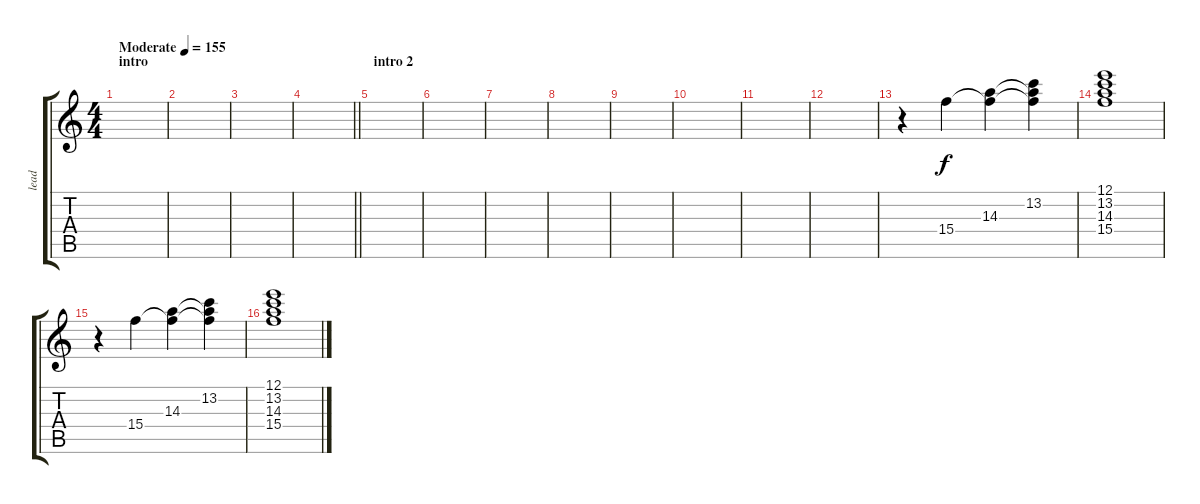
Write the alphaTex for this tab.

\track ("lead" "lead") {instrument distortionguitar}
\staff {score tabs}
\tuning (E4 B3 G3 D3 A2 E2) {hide}
\ts (4 4)
\section ("" "intro")
\tempo (155 "Moderate")
\clef g2
\ks c
|
|
|
\barLineRight lightlight
|
\section ("" "intro 2")
|
|
|
|
|
|
|
|
r.4 15.4.4 (14.3 15.4{t}).4 (13.2 14.3{t} 15.4{t}).4 |
(12.1 13.2 14.3 15.4).1 |
r.4 15.4.4 (14.3 15.4{t}).4 (13.2 14.3{t} 15.4{t}).4 |
(12.1 13.2 14.3 15.4).1
